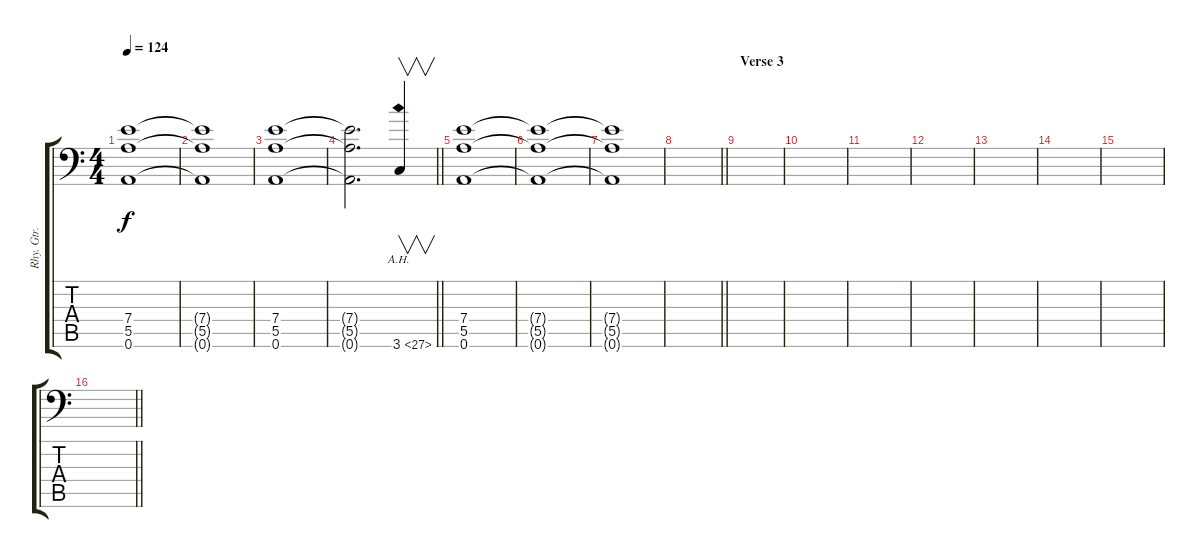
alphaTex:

\track ("Rhy. Gtr. 1" "Rhy. Gtr. ") {instrument distortionguitar}
\staff {score tabs}
\tuning (B3 Gb3 D3 A2 E2 A1) {hide}
\ts (4 4)
\tempo 124
\clef f4
\ks c
(7.4 5.5 0.6).1{dy f} |
(7.4{t} 5.5{t} 0.6{t}).1 |
(7.4 5.5 0.6).1 |
\barLineRight lightlight
(7.4{t} 5.5{t} 0.6{t}).2{d} 3.6{ah 24}.4{v} |
\section ("" "")
(7.4 5.5 0.6).1 |
(7.4{t} 5.5{t} 0.6{t}).1 |
(7.4{t} 5.5{t} 0.6{t}).1 |
\barLineRight lightlight
|
\section ("" "Verse 3")
|
|
|
|
|
|
|
\barLineRight lightlight
